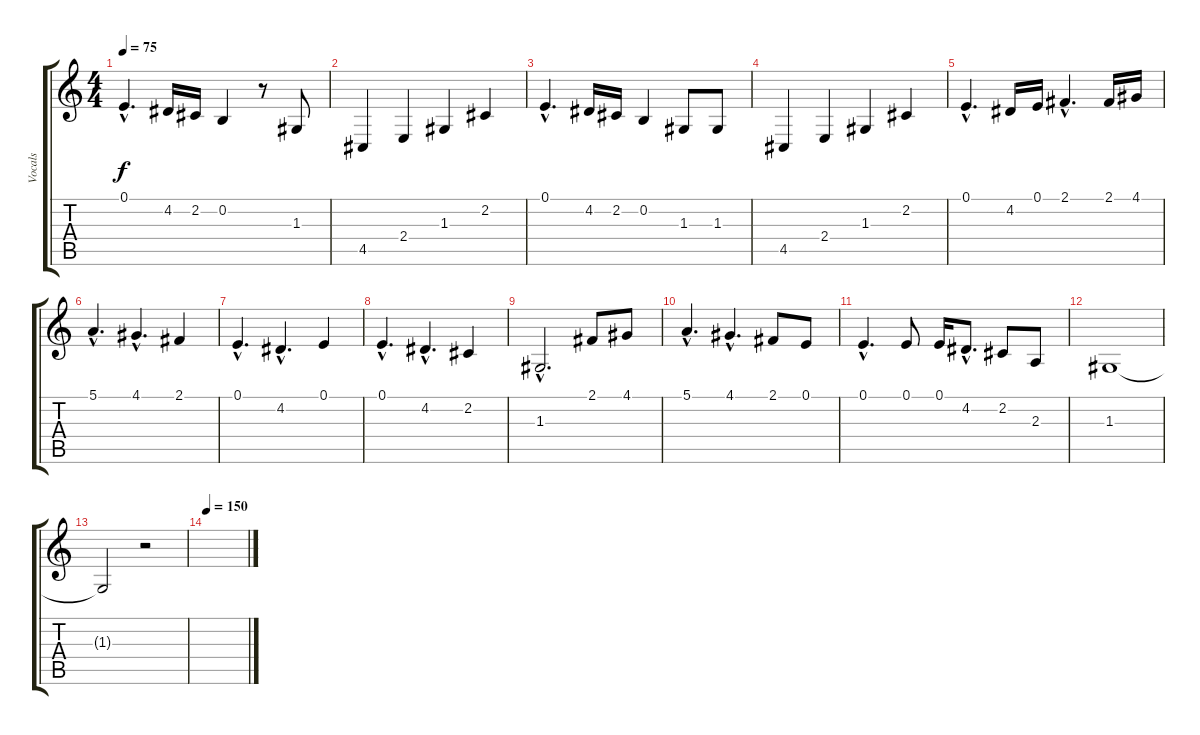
\track ("Vocals" "Vocals") {instrument lead6voice}
\staff {score tabs}
\tuning (E4 B3 G3 D3 A2 E2) {hide}
\ts (4 4)
\tempo 75
\clef g2
\ks c
0.1{hac}.4{d dy f} 4.2.16 2.2.16 0.2.4 r.8 1.3.8 |
4.5.4 2.4.4 1.3.4 2.2.4 |
0.1{hac}.4{d} 4.2.16 2.2.16 0.2.4 1.3.8 1.3.8 |
4.5.4 2.4.4 1.3.4 2.2.4 |
0.1{hac}.4{d} 4.2.16 0.1.16 2.1{hac}.4{d} 2.1.16 4.1.16 |
5.1{hac}.4{d} 4.1{hac}.4{d} 2.1.4 |
0.1{hac}.4{d} 4.2{hac}.4{d} 0.1.4 |
0.1{hac}.4{d} 4.2{hac}.4{d} 2.2.4 |
1.3{hac}.2{d} 2.1.8 4.1.8 |
5.1{hac}.4{d} 4.1{hac}.4{d} 2.1.8 0.1.8 |
0.1{hac}.4{d} 0.1.8 0.1.16 4.2{hac}.8{d} 2.2.8 2.3.8 |
1.3.1 |
1.3{t}.2 r.2 |
\tempo 150
